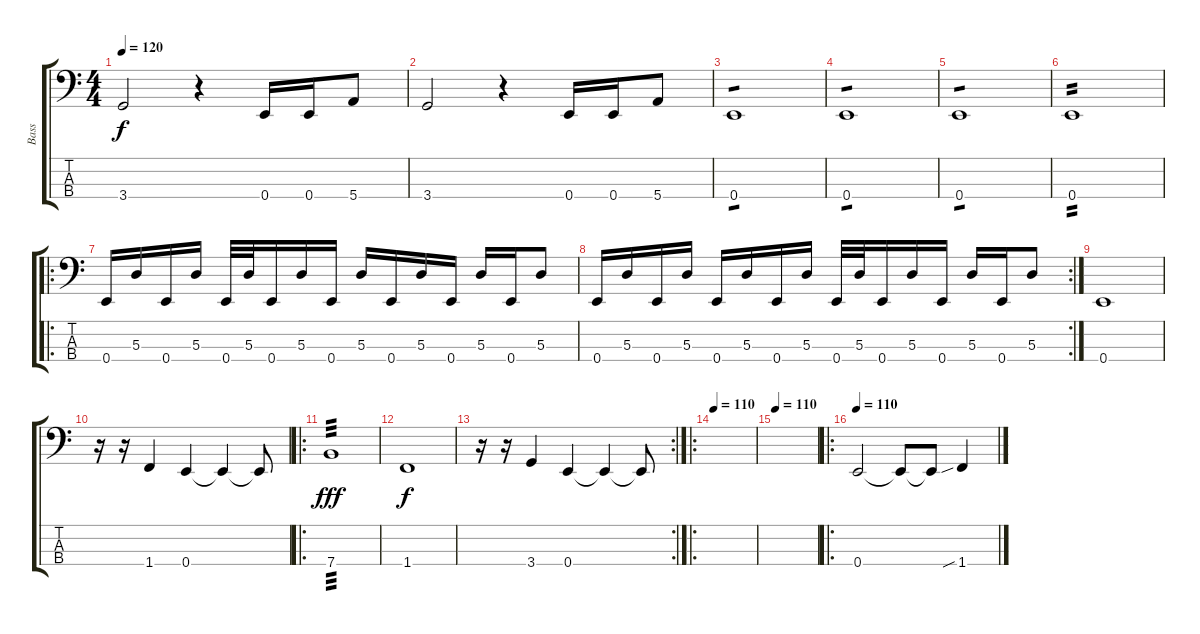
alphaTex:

\track ("Bass" "Bass") {instrument electricbassfinger}
\staff {score tabs}
\tuning (G2 D2 A1 E1) {hide}
\ts (4 4)
\tempo 120
\clef f4
\ks c
3.4.2{dy f} r.4 0.4.16 0.4.16 5.4.8 |
3.4.2 r.4 0.4.16 0.4.16 5.4.8 |
0.4.1{tp 1 instrument electricbassfinger} |
0.4.1{tp 1} |
0.4.1{tp 1} |
0.4.1{tp 2} |
\ro
0.4.16 5.3.16 0.4.16 5.3.16 0.4.32 5.3.32 0.4.16 5.3.16 0.4.16 5.3.16 0.4.16 5.3.16 0.4.16 5.3.16 0.4.16 5.3.8 |
\rc 2
0.4.16 5.3.16 0.4.16 5.3.16 0.4.16 5.3.16 0.4.16 5.3.16 0.4.32 5.3.32 0.4.16 5.3.16 0.4.16 5.3.16 0.4.16 5.3.8 |
0.4.1 |
r.16 r.16 1.4.4 0.4.4 0.4{t}.4 0.4{t}.8 |
\ro
7.4.1{tp 3 dy fff} |
1.4.1{dy f} |
\rc 2
r.16 r.16 3.4.4 0.4.4 0.4{t}.4 0.4{t}.8 |
\ro
\tempo 110
|
\tempo 110
|
\ro
\tempo 110
0.4.2 0.4{t}.8 0.4{t}.8 1.4{sib}.4
